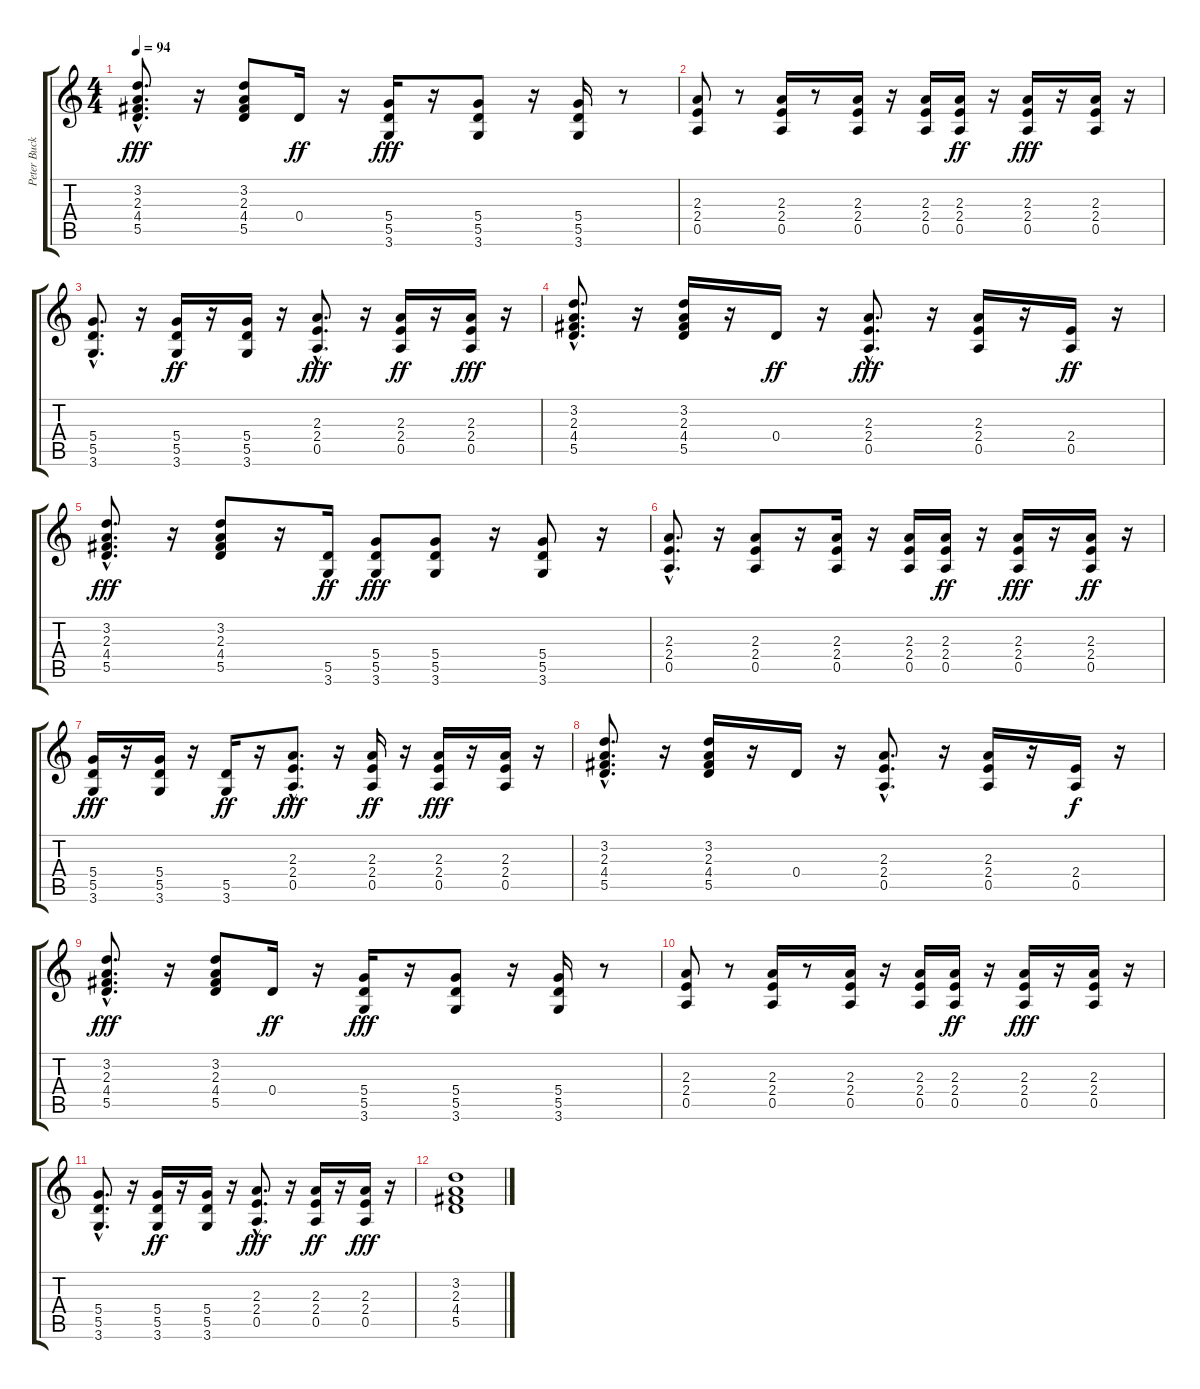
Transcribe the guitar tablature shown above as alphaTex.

\track ("Peter Buck (Rhythm Guitar)" "Peter Buck") {instrument distortionguitar}
\staff {score tabs}
\tuning (E4 B3 G3 D3 A2 E2) {hide}
\ts (4 4)
\tempo 94
\clef g2
\ks c
(3.2{hac} 2.3{hac} 4.4{hac} 5.5{hac}).8{d dy fff} r.16 (3.2 2.3 4.4 5.5).8 0.4.16{dy ff} r.16 (5.4 5.5 3.6).16{dy fff} r.16 (5.4 5.5 3.6).8 r.16 (5.4 5.5 3.6).16 r.8 |
(2.3 2.4 0.5).8 r.8 (2.3 2.4 0.5).16 r.8 (2.3 2.4 0.5).16 r.16 (2.3 2.4 0.5).16 (2.3 2.4 0.5).16{dy ff} r.16 (2.3 2.4 0.5).16{dy fff} r.16 (2.3 2.4 0.5).16 r.16 |
(5.4{hac} 5.5{hac} 3.6{hac}).8{d} r.16 (5.4 5.5 3.6).16{dy ff} r.16 (5.4 5.5 3.6).16 r.16 (2.3{hac} 2.4{hac} 0.5).8{d dy fff} r.16 (2.3 2.4 0.5).16{dy ff} r.16 (2.3 2.4 0.5).16{dy fff} r.16 |
(3.2 2.3 4.4 5.5{hac}).8{d} r.16 (3.2 2.3 4.4 5.5).16 r.16 0.4.16{dy ff} r.16 (2.3 2.4{hac} 0.5{hac}).8{d dy fff} r.16 (2.3 2.4 0.5).16 r.16 (2.4 0.5).16{dy ff} r.16 |
(3.2{hac} 2.3{hac} 4.4{hac} 5.5{hac}).8{d dy fff} r.16 (3.2 2.3 4.4 5.5).8 r.16 (5.5 3.6).16{dy ff} (5.4 5.5 3.6).8{dy fff} (5.4 5.5 3.6).8 r.16 (5.4 5.5 3.6).8 r.16 |
(2.3{hac} 2.4{hac} 0.5{hac}).8{d} r.16 (2.3 2.4 0.5).8 r.16 (2.3 2.4 0.5).16 r.16 (2.3 2.4 0.5).16 (2.3 2.4 0.5).16{dy ff} r.16 (2.3 2.4 0.5).16{dy fff} r.16 (2.3 2.4 0.5).16{dy ff} r.16 |
(5.4 5.5 3.6).16{dy fff} r.16 (5.4 5.5 3.6).16 r.16 (5.5 3.6).16{dy ff} r.16 (2.3{hac} 2.4{hac} 0.5{hac}).8{d dy fff} r.16 (2.3 2.4 0.5).16{dy ff} r.16 (2.3 2.4 0.5).16{dy fff} r.16 (2.3 2.4 0.5).16 r.16 |
(3.2 2.3{hac} 4.4{hac} 5.5{hac}).8{d} r.16 (3.2 2.3 4.4 5.5).16 r.16 0.4.16 r.16 (2.3 2.4{hac} 0.5).8{d} r.16 (2.3 2.4 0.5).16 r.16 (2.4 0.5).16{dy f} r.16 |
(3.2{hac} 2.3{hac} 4.4{hac} 5.5{hac}).8{d dy fff} r.16 (3.2 2.3 4.4 5.5).8 0.4.16{dy ff} r.16 (5.4 5.5 3.6).16{dy fff} r.16 (5.4 5.5 3.6).8 r.16 (5.4 5.5 3.6).16 r.8 |
(2.3 2.4 0.5).8 r.8 (2.3 2.4 0.5).16 r.8 (2.3 2.4 0.5).16 r.16 (2.3 2.4 0.5).16 (2.3 2.4 0.5).16{dy ff} r.16 (2.3 2.4 0.5).16{dy fff} r.16 (2.3 2.4 0.5).16 r.16 |
(5.4{hac} 5.5{hac} 3.6{hac}).8{d} r.16 (5.4 5.5 3.6).16{dy ff} r.16 (5.4 5.5 3.6).16 r.16 (2.3{hac} 2.4{hac} 0.5).8{d dy fff} r.16 (2.3 2.4 0.5).16{dy ff} r.16 (2.3 2.4 0.5).16{dy fff} r.16 |
(3.2 2.3 4.4 5.5).1
